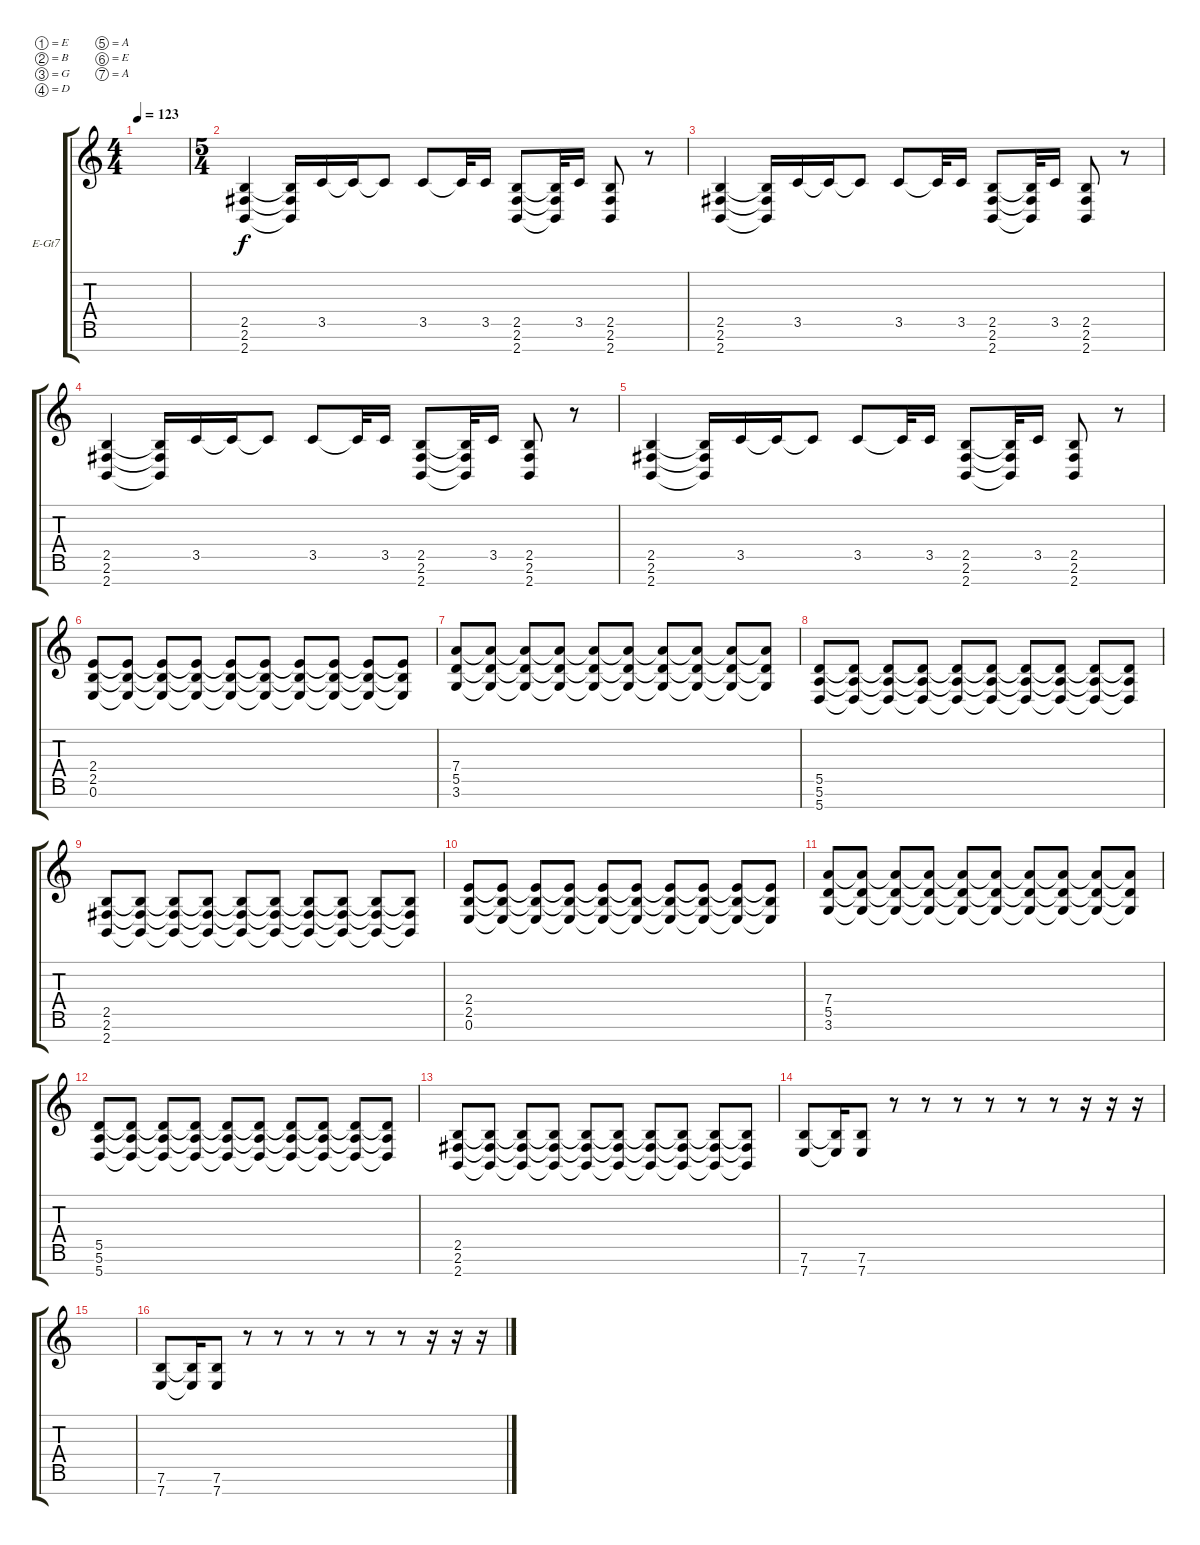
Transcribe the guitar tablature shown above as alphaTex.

\defaultSystemsLayout 4
\bracketExtendMode groupsimilarinstruments
\firstSystemTrackNameOrientation horizontal
\otherSystemsTrackNameOrientation horizontal
\track ("Electric Guitar" "E-Gt7") {instrument distortionguitar}
\staff {score tabs}
\tuning (E4 B3 G3 D3 A2 E2 A1)
\ts (4 4)
\tempo 123
\clef g2
\ks c
|
\ts (5 4)
(2.7 2.6 2.5).4 (2.7{t} 2.6{t} 2.5{t}).16 3.5.16 3.5{t}.16 3.5{t}.8 3.5.8 3.5{t}.32 3.5.16 (2.7 2.6 2.5).8 (2.7{t} 2.6{t} 2.5{t}).32 3.5.16 (2.5 2.6 2.7).8 r.8 |
(2.7 2.6 2.5).4 (2.7{t} 2.6{t} 2.5{t}).16 3.5.16 3.5{t}.16 3.5{t}.8 3.5.8 3.5{t}.32 3.5.16 (2.7 2.6 2.5).8 (2.7{t} 2.6{t} 2.5{t}).32 3.5.16 (2.5 2.6 2.7).8 r.8 |
(2.7 2.6 2.5).4 (2.7{t} 2.6{t} 2.5{t}).16 3.5.16 3.5{t}.16 3.5{t}.8 3.5.8 3.5{t}.32 3.5.16 (2.7 2.6 2.5).8 (2.7{t} 2.6{t} 2.5{t}).32 3.5.16 (2.5 2.6 2.7).8 r.8 |
(2.7 2.6 2.5).4 (2.7{t} 2.6{t} 2.5{t}).16 3.5.16 3.5{t}.16 3.5{t}.8 3.5.8 3.5{t}.32 3.5.16 (2.7 2.6 2.5).8 (2.7{t} 2.6{t} 2.5{t}).32 3.5.16 (2.5 2.6 2.7).8 r.8 |
(0.6 2.5 2.4).8 (0.6{t} 2.5{t} 2.4{t}).8 (0.6{t} 2.5{t} 2.4{t}).8 (0.6{t} 2.5{t} 2.4{t}).8 (0.6{t} 2.5{t} 2.4{t}).8 (0.6{t} 2.5{t} 2.4{t}).8 (0.6{t} 2.5{t} 2.4{t}).8 (0.6{t} 2.5{t} 2.4{t}).8 (0.6{t} 2.5{t} 2.4{t}).8 (0.6{t} 2.5{t} 2.4{t}).8 |
(3.6 5.5 7.4).8 (3.6{t} 5.5{t} 7.4{t}).8 (3.6{t} 5.5{t} 7.4{t}).8 (7.4{t} 3.6{t} 5.5{t}).8 (7.4{t} 3.6{t} 5.5{t}).8 (7.4{t} 3.6{t} 5.5{t}).8 (7.4{t} 3.6{t} 5.5{t}).8 (7.4{t} 3.6{t} 5.5{t}).8 (7.4{t} 3.6{t} 5.5{t}).8 (7.4{t} 3.6{t} 5.5{t}).8 |
(5.7 5.6 5.5).8 (5.7{t} 5.6{t} 5.5{t}).8 (5.5{t} 5.7{t} 5.6{t}).8 (5.5{t} 5.7{t} 5.6{t}).8 (5.5{t} 5.7{t} 5.6{t}).8 (5.5{t} 5.7{t} 5.6{t}).8 (5.5{t} 5.7{t} 5.6{t}).8 (5.5{t} 5.7{t} 5.6{t}).8 (5.5{t} 5.7{t} 5.6{t}).8 (5.5{t} 5.7{t} 5.6{t}).8 |
(2.7 2.6 2.5).8 (2.7{t} 2.6{t} 2.5{t}).8 (2.5{t} 2.7{t} 2.6{t}).8 (2.5{t} 2.7{t} 2.6{t}).8 (2.5{t} 2.7{t} 2.6{t}).8 (2.5{t} 2.7{t} 2.6{t}).8 (2.5{t} 2.7{t} 2.6{t}).8 (2.5{t} 2.7{t} 2.6{t}).8 (2.5{t} 2.7{t} 2.6{t}).8 (2.5{t} 2.7{t} 2.6{t}).8 |
(0.6 2.5 2.4).8 (0.6{t} 2.5{t} 2.4{t}).8 (0.6{t} 2.5{t} 2.4{t}).8 (0.6{t} 2.5{t} 2.4{t}).8 (0.6{t} 2.5{t} 2.4{t}).8 (0.6{t} 2.5{t} 2.4{t}).8 (0.6{t} 2.5{t} 2.4{t}).8 (0.6{t} 2.5{t} 2.4{t}).8 (0.6{t} 2.5{t} 2.4{t}).8 (0.6{t} 2.5{t} 2.4{t}).8 |
(3.6 5.5 7.4).8 (3.6{t} 5.5{t} 7.4{t}).8 (3.6{t} 5.5{t} 7.4{t}).8 (7.4{t} 3.6{t} 5.5{t}).8 (7.4{t} 3.6{t} 5.5{t}).8 (7.4{t} 3.6{t} 5.5{t}).8 (7.4{t} 3.6{t} 5.5{t}).8 (7.4{t} 3.6{t} 5.5{t}).8 (7.4{t} 3.6{t} 5.5{t}).8 (7.4{t} 3.6{t} 5.5{t}).8 |
(5.7 5.6 5.5).8 (5.7{t} 5.6{t} 5.5{t}).8 (5.5{t} 5.7{t} 5.6{t}).8 (5.5{t} 5.7{t} 5.6{t}).8 (5.5{t} 5.7{t} 5.6{t}).8 (5.5{t} 5.7{t} 5.6{t}).8 (5.5{t} 5.7{t} 5.6{t}).8 (5.5{t} 5.7{t} 5.6{t}).8 (5.5{t} 5.7{t} 5.6{t}).8 (5.5{t} 5.7{t} 5.6{t}).8 |
(2.7 2.6 2.5).8 (2.7{t} 2.6{t} 2.5{t}).8 (2.5{t} 2.7{t} 2.6{t}).8 (2.5{t} 2.7{t} 2.6{t}).8 (2.5{t} 2.7{t} 2.6{t}).8 (2.5{t} 2.7{t} 2.6{t}).8 (2.5{t} 2.7{t} 2.6{t}).8 (2.5{t} 2.7{t} 2.6{t}).8 (2.5{t} 2.7{t} 2.6{t}).8 (2.5{t} 2.7{t} 2.6{t}).8 |
(7.7 7.6).8 (7.7{t} 7.6{t}).16 (7.6 7.7).8 r.8 r.8 r.8 r.8 r.8 r.8 r.16 r.16 r.16 |
|
(7.7 7.6).8 (7.7{t} 7.6{t}).16 (7.6 7.7).8 r.8 r.8 r.8 r.8 r.8 r.8 r.16 r.16 r.16
